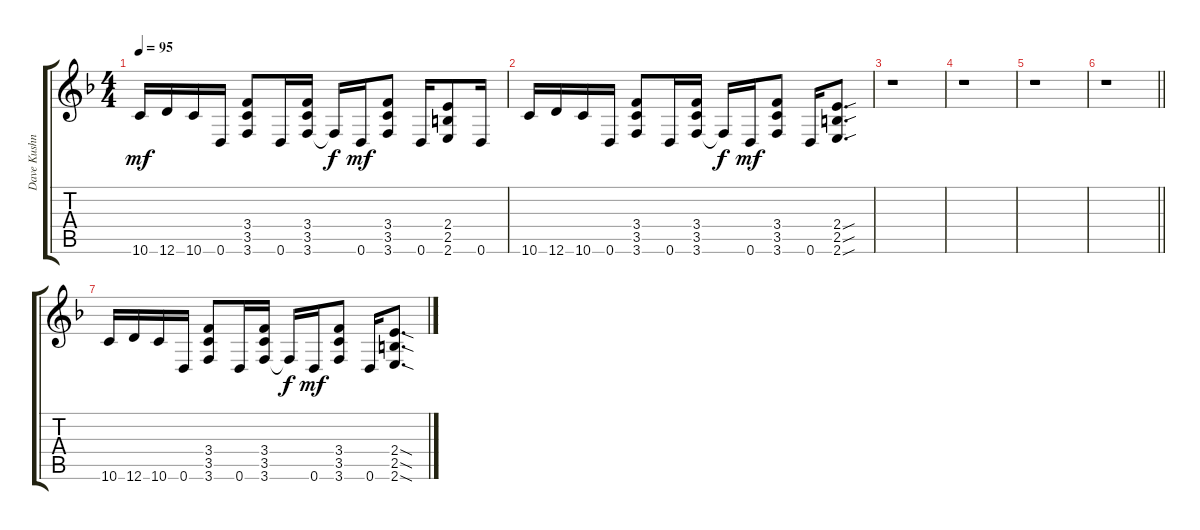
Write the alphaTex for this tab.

\track ("Dave Kushner" "Dave Kushn") {instrument overdrivenguitar}
\staff {score tabs}
\tuning (E4 B3 G3 D3 A2 D2) {hide}
\ts (4 4)
\tempo 95
\clef g2
\ks dminor
10.6.16{dy mf} 12.6.16 10.6.16 0.6.16 (3.4 3.5 3.6).8 0.6.16 (3.4 3.5 3.6).16 3.6{t}.16{dy f} 0.6.16{dy mf} (3.4 3.5 3.6).8 0.6.16 (2.4 2.5 2.6).8 0.6.16 |
10.6.16 12.6.16 10.6.16 0.6.16 (3.4 3.5 3.6).8 0.6.16 (3.4 3.5 3.6).16 3.6{t}.16{dy f} 0.6.16{dy mf} (3.4 3.5 3.6).8 0.6.16 (2.4{sou} 2.5{sou} 2.6{sou}).8{d} |
r.1 |
r.1 |
r.1 |
\barLineRight lightlight
r.1 |
10.6.16 12.6.16 10.6.16 0.6.16 (3.4 3.5 3.6).8 0.6.16 (3.4 3.5 3.6).16 3.6{t}.16{dy f} 0.6.16{dy mf} (3.4 3.5 3.6).8 0.6.16 (2.4{sod} 2.5{sod} 2.6{sod}).8{d}
